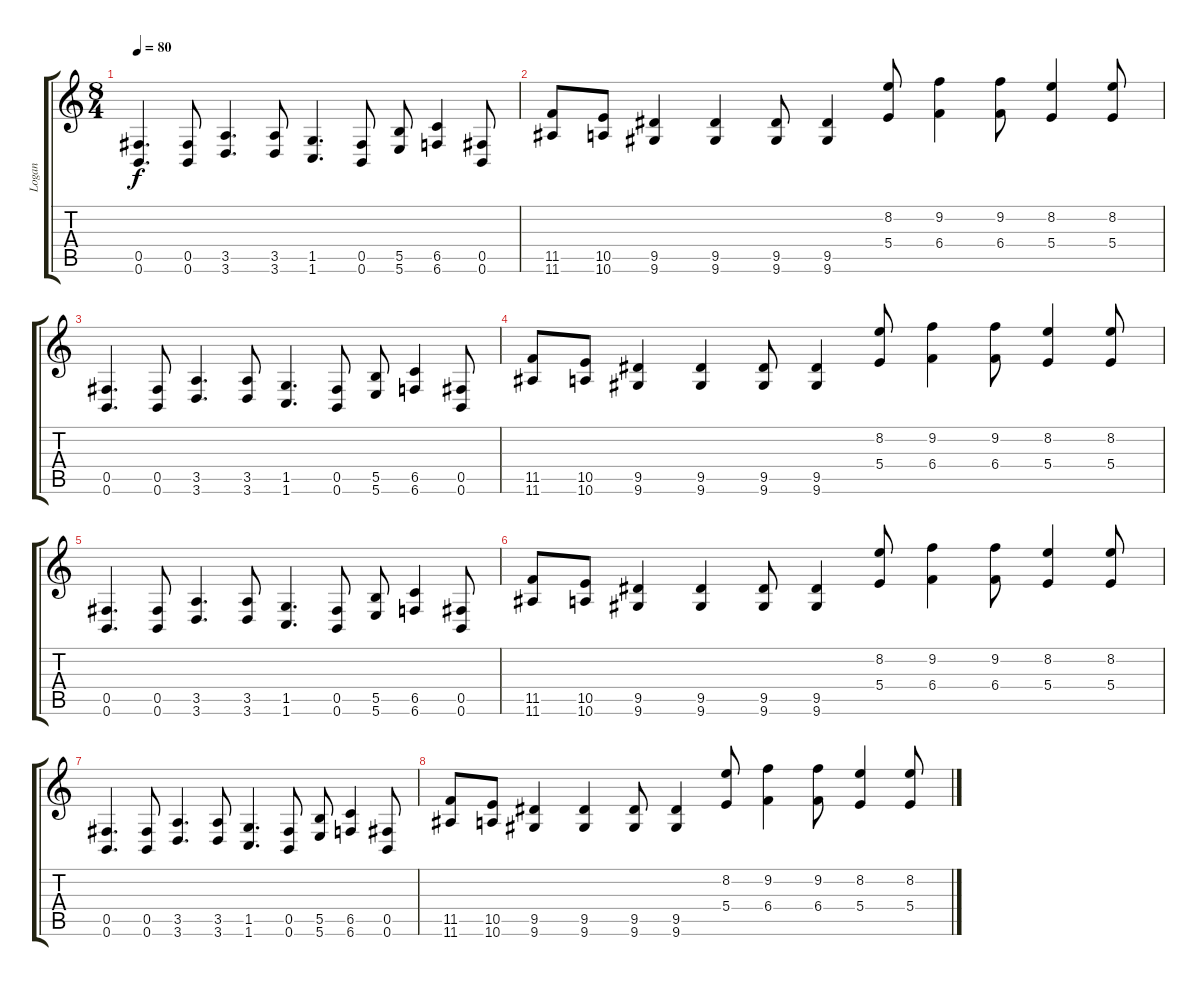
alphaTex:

\track ("Logan" "Logan") {instrument distortionguitar}
\staff {score tabs}
\tuning (Db4 Ab3 E3 B2 Gb2 B1) {hide}
\ts (8 4)
\tempo 80
\clef g2
\ks c
(0.5 0.6).4{d dy f} (0.5 0.6).8 (3.5 3.6).4{d} (3.5 3.6).8 (1.5 1.6).4{d} (0.5 0.6).8 (5.5 5.6).8 (6.5 6.6).4 (0.5 0.6).8 |
(11.5 11.6).8 (10.5 10.6).8 (9.5 9.6).4 (9.5 9.6).4 (9.5 9.6).8 (9.5 9.6).4 (8.2 5.4).8 (9.2 6.4).4 (9.2 6.4).8 (8.2 5.4).4 (8.2 5.4).8 |
(0.5 0.6).4{d} (0.5 0.6).8 (3.5 3.6).4{d} (3.5 3.6).8 (1.5 1.6).4{d} (0.5 0.6).8 (5.5 5.6).8 (6.5 6.6).4 (0.5 0.6).8 |
(11.5 11.6).8 (10.5 10.6).8 (9.5 9.6).4 (9.5 9.6).4 (9.5 9.6).8 (9.5 9.6).4 (8.2 5.4).8 (9.2 6.4).4 (9.2 6.4).8 (8.2 5.4).4 (8.2 5.4).8 |
(0.5 0.6).4{d} (0.5 0.6).8 (3.5 3.6).4{d} (3.5 3.6).8 (1.5 1.6).4{d} (0.5 0.6).8 (5.5 5.6).8 (6.5 6.6).4 (0.5 0.6).8 |
(11.5 11.6).8 (10.5 10.6).8 (9.5 9.6).4 (9.5 9.6).4 (9.5 9.6).8 (9.5 9.6).4 (8.2 5.4).8 (9.2 6.4).4 (9.2 6.4).8 (8.2 5.4).4 (8.2 5.4).8 |
(0.5 0.6).4{d} (0.5 0.6).8 (3.5 3.6).4{d} (3.5 3.6).8 (1.5 1.6).4{d} (0.5 0.6).8 (5.5 5.6).8 (6.5 6.6).4 (0.5 0.6).8 |
(11.5 11.6).8 (10.5 10.6).8 (9.5 9.6).4 (9.5 9.6).4 (9.5 9.6).8 (9.5 9.6).4 (8.2 5.4).8 (9.2 6.4).4 (9.2 6.4).8 (8.2 5.4).4 (8.2 5.4).8
